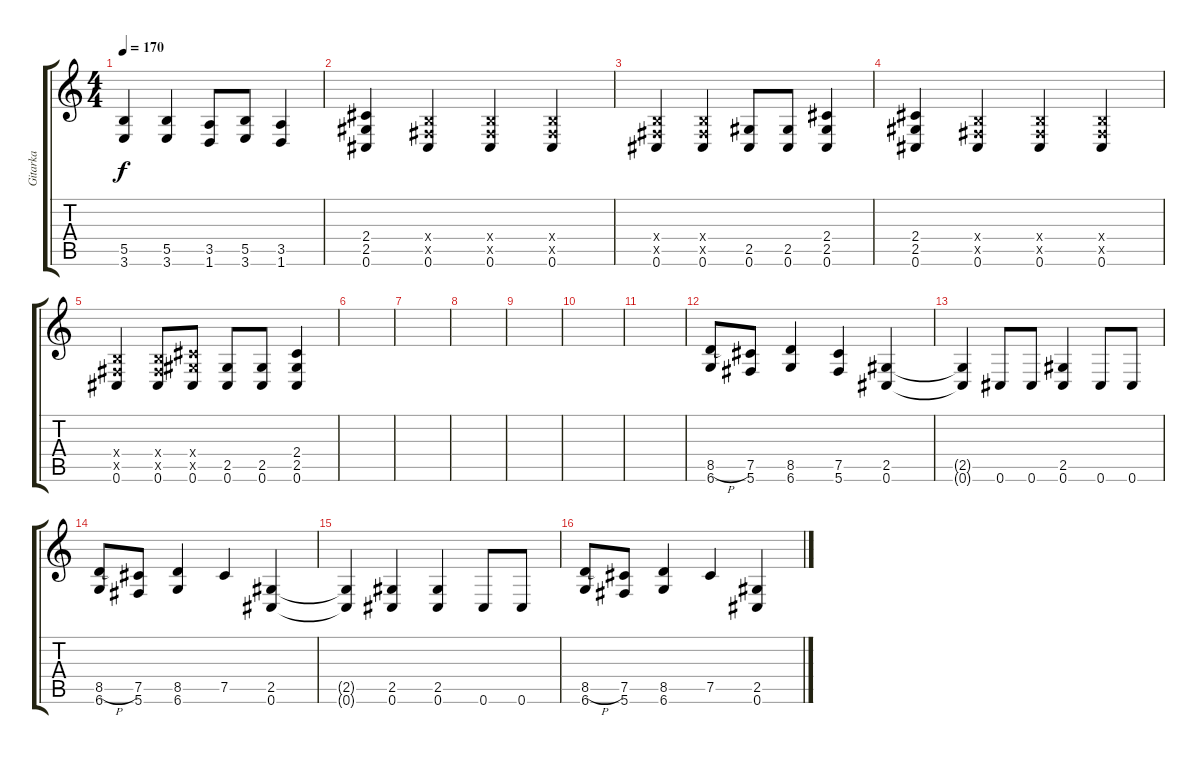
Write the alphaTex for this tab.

\track ("Gitarka" "Gitarka") {instrument distortionguitar}
\staff {score tabs}
\tuning (Db4 Ab3 E3 B2 Gb2 Db2) {hide}
\ts (4 4)
\tempo 170
\clef g2
\ks c
(5.5{t} 3.6{t}).4{dy f} (5.5 3.6).4 (3.5 1.6).8 (5.5 3.6).8 (3.5 1.6).4 |
(2.4 2.5 0.6).4 (0.4{x} 0.5{x} 0.6).4 (0.4{x} 0.5{x} 0.6).4 (0.4{x} 0.5{x} 0.6).4 |
(0.4{x} 0.5{x} 0.6).4 (0.4{x} 0.5{x} 0.6).4 (2.5 0.6).8 (2.5 0.6).8 (2.4 2.5 0.6).4 |
(2.4 2.5 0.6).4 (0.4{x} 0.5{x} 0.6).4 (0.4{x} 0.5{x} 0.6).4 (0.4{x} 0.5{x} 0.6).4 |
(0.4{x} 0.5{x} 0.6).4 (0.4{x} 0.5{x} 0.6).8 (2.4{x} 2.5{x} 0.6).8 (2.5 0.6).8 (2.5 0.6).8 (2.4 2.5 0.6).4 |
|
|
|
|
|
|
(8.5{h} 6.6).8 (7.5 5.6).8 (8.5 6.6).4 (7.5 5.6).4 (2.5 0.6).4 |
(2.5{t} 0.6{t}).4 0.6.8 0.6.8 (2.5 0.6).4 0.6.8 0.6.8 |
(8.5{h} 6.6).8 (7.5 5.6).8 (8.5 6.6).4 7.5.4 (2.5 0.6).4 |
(2.5{t} 0.6{t}).4 (2.5 0.6).4 (2.5 0.6).4 0.6.8 0.6.8 |
(8.5{h} 6.6).8 (7.5 5.6).8 (8.5 6.6).4 7.5.4 (2.5 0.6).4
